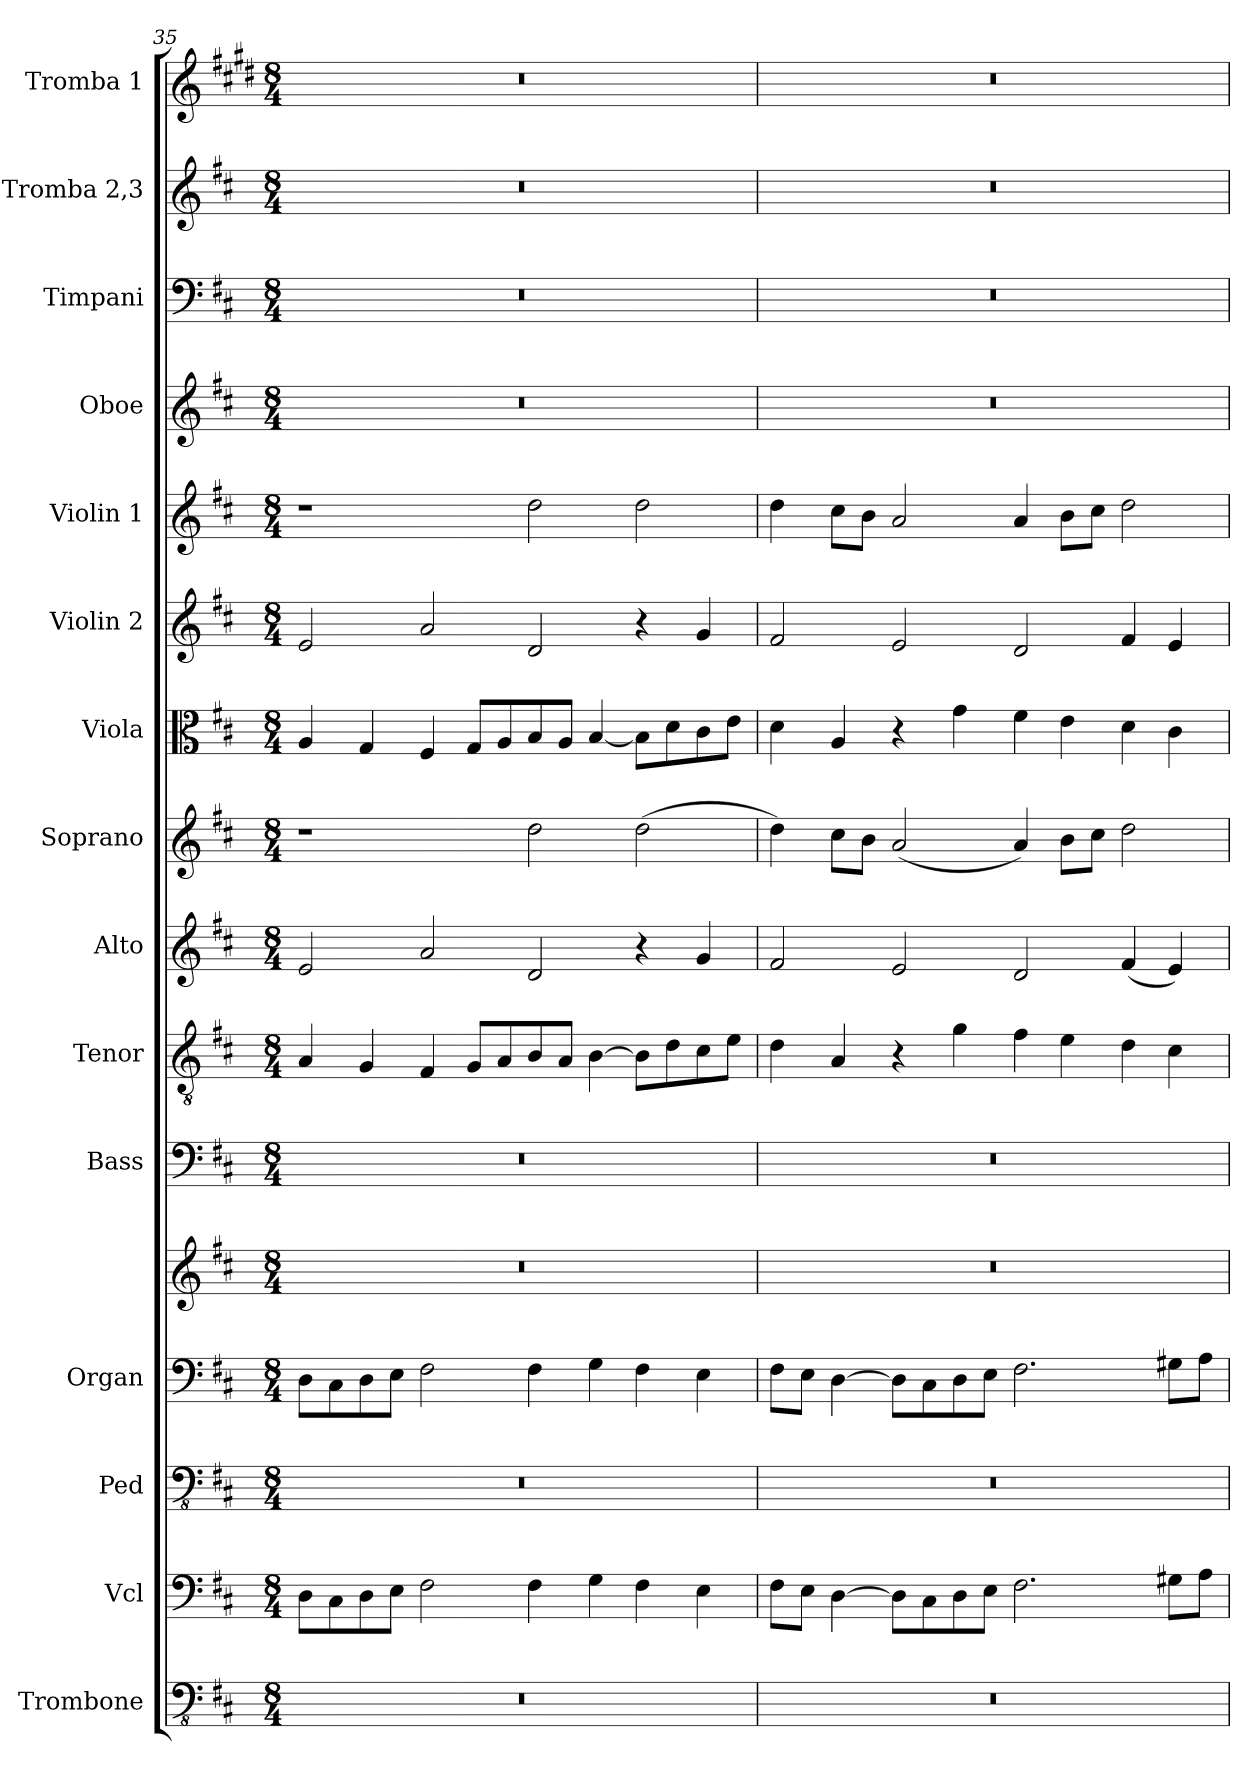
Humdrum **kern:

**kern	**kern	**kern	**kern	**kern	**kern	**kern	**kern	**kern	**kern	**kern	**kern	**kern	**kern	**kern	**kern
*part15	*part14	*part13	*part12	*part12	*part11	*part10	*part9	*part8	*part7	*part6	*part5	*part4	*part3	*part2	*part1
*staff16	*staff15	*staff14	*staff13	*staff12	*staff11	*staff10	*staff9	*staff8	*staff7	*staff6	*staff5	*staff4	*staff3	*staff2	*staff1
*I"Trombone	*I"Vcl	*I"Ped	*I"Organ	*	*I"Bass	*I"Tenor	*I"Alto	*I"Soprano	*I"Viola	*I"Violin 2	*I"Violin 1	*I"Oboe	*I"Timpani	*I"Tromba 2,3	*I"Tromba 1
*I'Trb	*	*	*	*	*	*	*	*I'S	*	*	*	*I'Ob	*I'Timp	*	*
*clefFv4	*clefF4	*clefFv4	*clefF4	*clefG2	*clefF4	*clefGv2	*clefG2	*clefG2	*clefC3	*clefG2	*clefG2	*clefG2	*clefF4	*clefG2	*clefG2
*	*	*	*	*	*	*	*	*	*	*	*	*	*	*	*ITrd1c2
*k[f#c#]	*k[f#c#]	*k[f#c#]	*k[f#c#]	*k[f#c#]	*k[f#c#]	*k[f#c#]	*k[f#c#]	*k[f#c#]	*k[f#c#]	*k[f#c#]	*k[f#c#]	*k[f#c#]	*k[f#c#]	*k[f#c#]	*k[f#c#]
*M8/4	*M8/4	*M8/4	*M8/4	*M8/4	*M8/4	*M8/4	*M8/4	*M8/4	*M8/4	*M8/4	*M8/4	*M8/4	*M8/4	*M8/4	*M8/4
=35	=35	=35	=35	=35	=35	=35	=35	=35	=35	=35	=35	=35	=35	=35	=35
0r	8D\L	0r	8D\L	0r	0r	4A/	2e/	1r	4A/	2e/	1r	0r	0r	0r	0r
.	8C#\	.	8C#\	.	.	.	.	.	.	.	.	.	.	.	.
.	8D\	.	8D\	.	.	4G/	.	.	4G/	.	.	.	.	.	.
.	8E\J	.	8E\J	.	.	.	.	.	.	.	.	.	.	.	.
.	2F#\	.	2F#\	.	.	4F#/	2a/	.	4F#/	2a/	.	.	.	.	.
.	.	.	.	.	.	8G/L	.	.	8G/L	.	.	.	.	.	.
.	.	.	.	.	.	8A/	.	.	8A/	.	.	.	.	.	.
.	4F#\	.	4F#\	.	.	8B/	2d/	2dd\	8B/	2d/	2dd\	.	.	.	.
.	.	.	.	.	.	8A/J	.	.	8A/J	.	.	.	.	.	.
.	4G\	.	4G\	.	.	[4B\	.	.	[4B/	.	.	.	.	.	.
.	4F#\	.	4F#\	.	.	8B\L]	4r	(2dd\	8B\L]	4r	2dd\	.	.	.	.
.	.	.	.	.	.	8d\	.	.	8d\	.	.	.	.	.	.
.	4E\	.	4E\	.	.	8c#\	4g/	.	8c#\	4g/	.	.	.	.	.
.	.	.	.	.	.	8e\J	.	.	8e\J	.	.	.	.	.	.
!!LO:PB:g=z
=36	=36	=36	=36	=36	=36	=36	=36	=36	=36	=36	=36	=36	=36	=36	=36
0r	8F#\L	0r	8F#\L	0r	0r	4d\	2f#/	4dd\)	4d\	2f#/	4dd\	0r	0r	0r	0r
.	8E\J	.	8E\J	.	.	.	.	.	.	.	.	.	.	.	.
.	[4D\	.	[4D\	.	.	4A/	.	8cc#\L	4A/	.	8cc#\L	.	.	.	.
.	.	.	.	.	.	.	.	8b\J	.	.	8b\J	.	.	.	.
.	8D\L]	.	8D\L]	.	.	4r	2e/	(2a/	4r	2e/	2a/	.	.	.	.
.	8C#\	.	8C#\	.	.	.	.	.	.	.	.	.	.	.	.
.	8D\	.	8D\	.	.	4g\	.	.	4g\	.	.	.	.	.	.
.	8E\J	.	8E\J	.	.	.	.	.	.	.	.	.	.	.	.
.	2.F#\	.	2.F#\	.	.	4f#\	2d/	4a/)	4f#\	2d/	4a/	.	.	.	.
.	.	.	.	.	.	4e\	.	8b\L	4e\	.	8b\L	.	.	.	.
.	.	.	.	.	.	.	.	8cc#\J	.	.	8cc#\J	.	.	.	.
.	.	.	.	.	.	4d\	(4f#/	2dd\	4d\	4f#/	2dd\	.	.	.	.
.	8G#X\L	.	8G#X\L	.	.	4c#\	4e/)	.	4c#\	4e/	.	.	.	.	.
.	8A\J	.	8A\J	.	.	.	.	.	.	.	.	.	.	.	.
=	=	=	=	=	=	=	=	=	=	=	=	=	=	=	=
*-	*-	*-	*-	*-	*-	*-	*-	*-	*-	*-	*-	*-	*-	*-	*-
